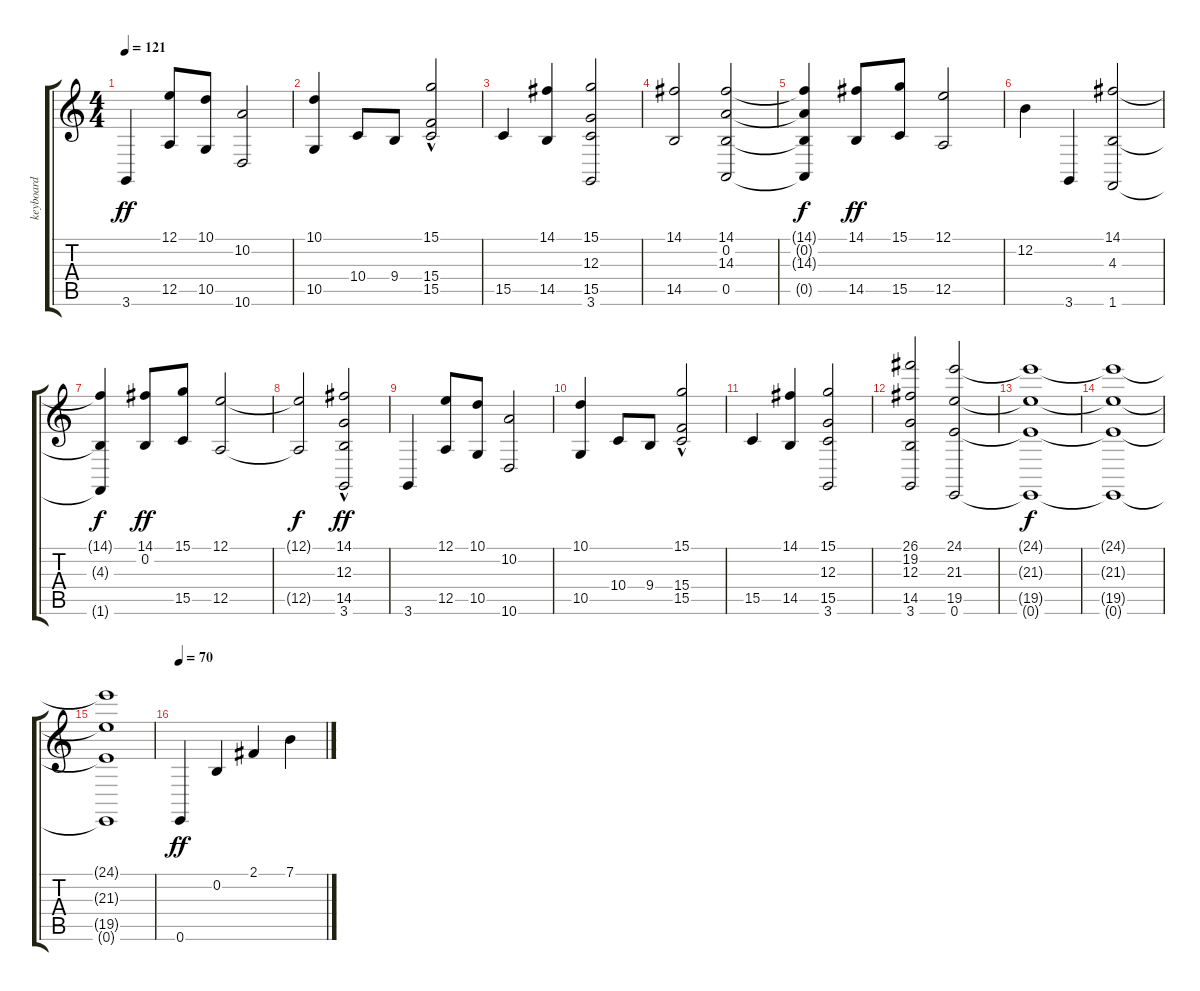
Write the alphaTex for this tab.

\track ("keyboard" "keyboard") {instrument stringensemble1}
\staff {score tabs}
\tuning (E4 B3 G3 D3 A2 E2) {hide}
\ts (4 4)
\tempo 121
\clef g2
\ks c
3.6.4{dy ff} (12.1 12.5).8 (10.1 10.5).8 (10.2 10.6).2 |
(10.1 10.5).4 10.4.8 9.4.8 (15.1{hac} 15.4 15.5).2 |
15.5.4 (14.1 14.5).4 (15.1 12.3 15.5 3.6).2 |
(14.1 14.5).2 (14.1 0.2 14.3 0.5).2 |
(14.1{t} 0.2{t} 14.3{t} 0.5{t}).4{dy f} (14.1 14.5).8{dy ff} (15.1 15.5).8 (12.1 12.5).2 |
12.2.4 3.6.4 (14.1 4.3 1.6).2 |
(14.1{t} 4.3{t} 1.6{t}).4{dy f} (14.1 0.2).8{dy ff} (15.1 15.5).8 (12.1 12.5).2 |
(12.1{t} 12.5{t}).2{dy f} (14.1{hac} 12.3 14.5{hac} 3.6).2{dy ff} |
3.6.4 (12.1 12.5).8 (10.1 10.5).8 (10.2 10.6).2 |
(10.1 10.5).4 10.4.8 9.4.8 (15.1{hac} 15.4 15.5).2 |
15.5.4 (14.1 14.5).4 (15.1 12.3 15.5 3.6).2 |
(26.1 19.2 12.3 14.5 3.6).2 (24.1 21.3 19.5 0.6).2 |
(24.1{t} 21.3{t} 19.5{t} 0.6{t}).1{dy f} |
(24.1{t} 21.3{t} 19.5{t} 0.6{t}).1 |
(24.1{t} 21.3{t} 19.5{t} 0.6{t}).1 |
\tempo 70
0.6.4{dy ff} 0.2.4 2.1.4 7.1.4
